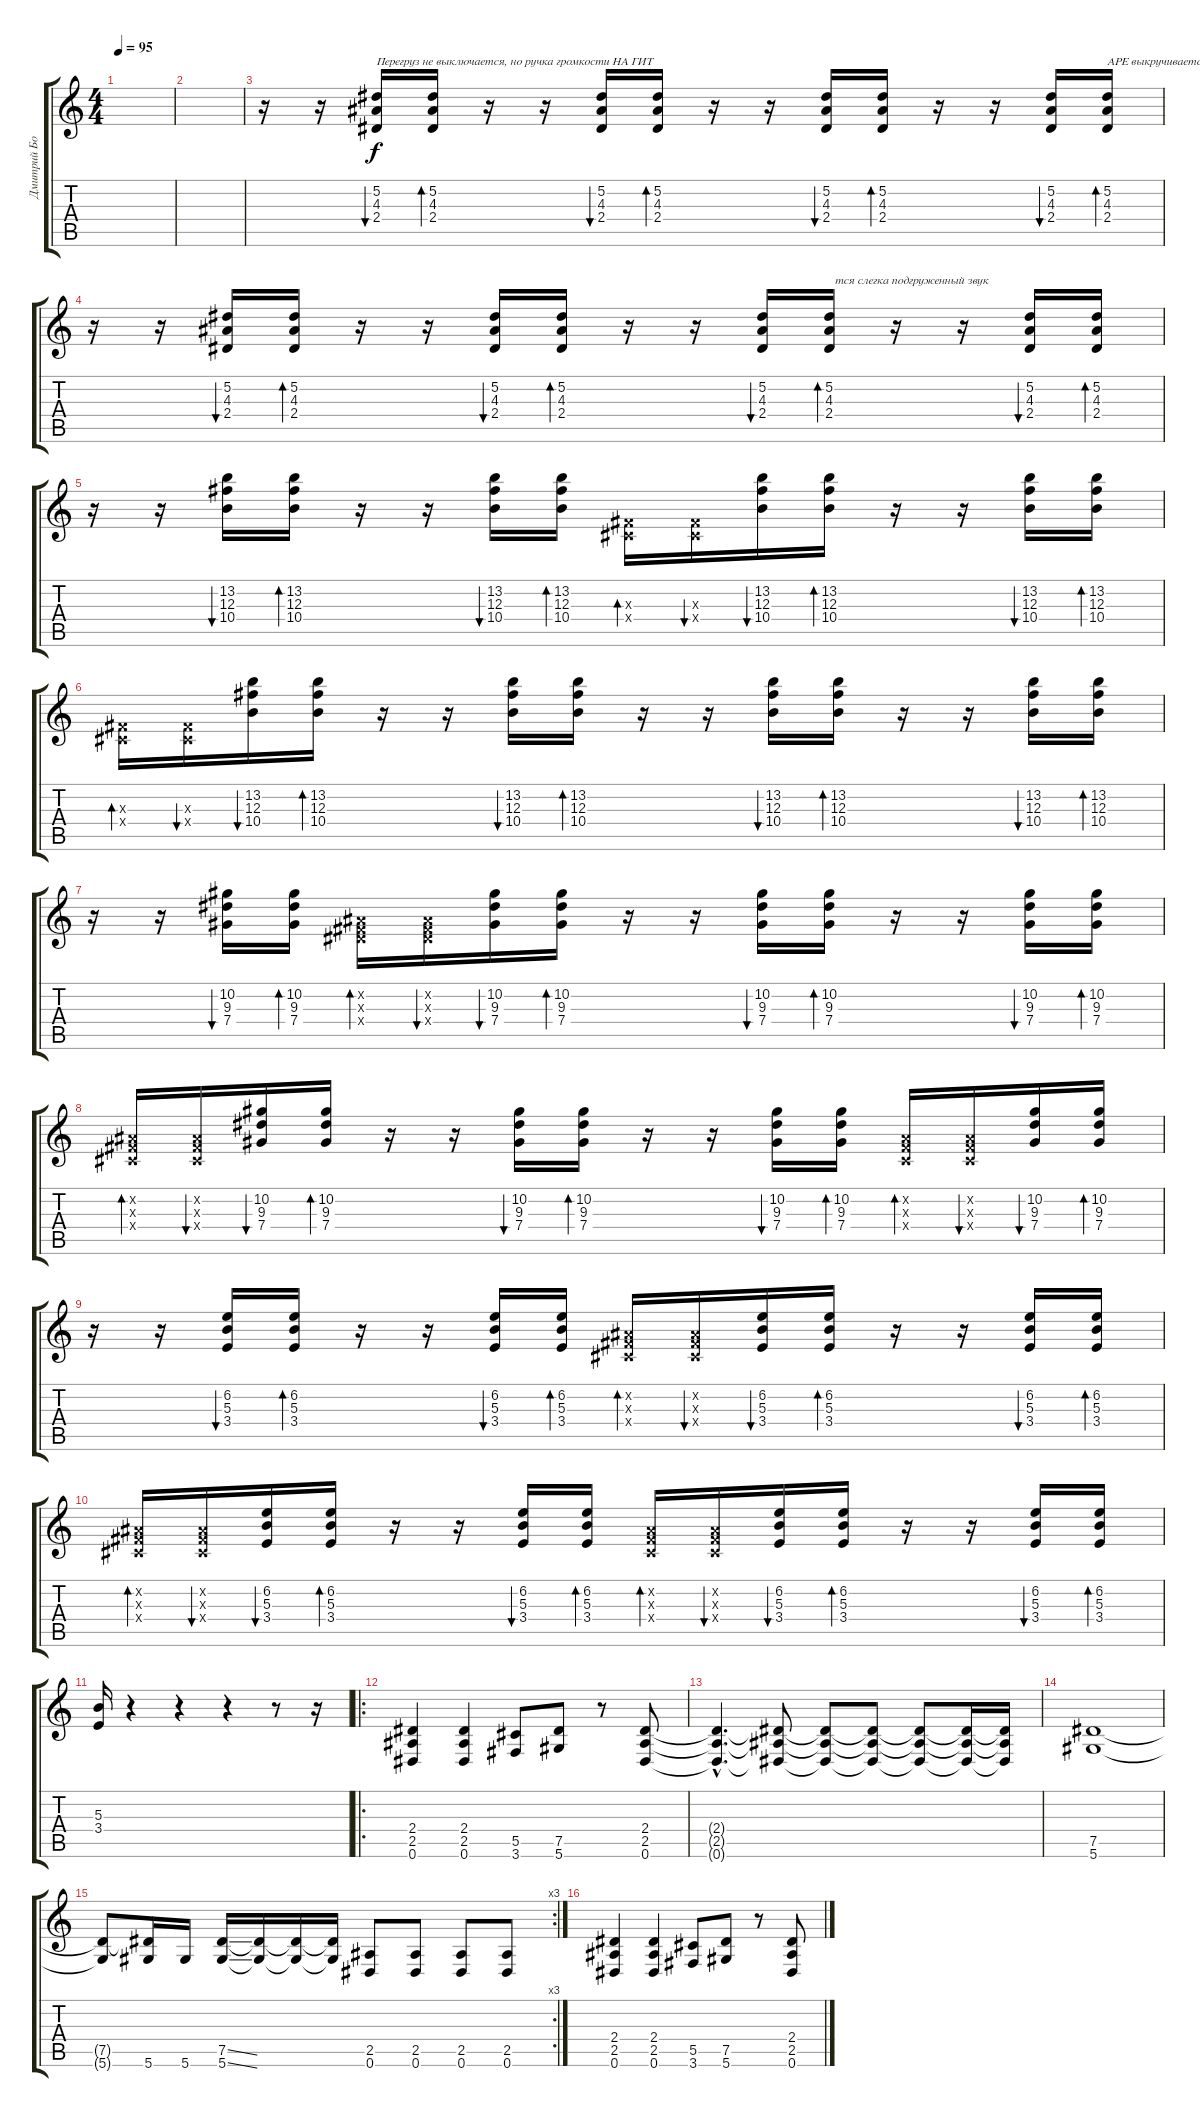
\track ("Дмитрий Борисенков" "Дмитрий Бо") {instrument overdrivenguitar}
\staff {score tabs}
\tuning (Eb4 Bb3 Gb3 Db3 Ab2 Eb2) {hide}
\ts (4 4)
\tempo 95
\clef g2
\ks c
|
|
r.16 r.16 (5.2 4.3 2.4).16{bu 120 txt "Перегруз не выключается, но ручка громкости НА ГИТ" volume 8 instrument electricguitarclean} (5.2 4.3 2.4).16{bd 120} r.16 r.16 (5.2 4.3 2.4).16{bu 120} (5.2 4.3 2.4).16{bd 120} r.16 r.16 (5.2 4.3 2.4).16{bu 120} (5.2 4.3 2.4).16{bd 120} r.16 r.16 (5.2 4.3 2.4).16{bu 120} (5.2 4.3 2.4).16{bd 120 txt "АРЕ выкручивается почти в минимум, так что получае"} |
r.16 r.16 (5.2 4.3 2.4).16{bu 120 volume 9 instrument electricguitarclean} (5.2 4.3 2.4).16{bd 120} r.16 r.16 (5.2 4.3 2.4).16{bu 120} (5.2 4.3 2.4).16{bd 120} r.16 r.16 (5.2 4.3 2.4).16{bu 120} (5.2 4.3 2.4).16{bd 120 txt "  тся слегка подгруженный звук"} r.16 r.16 (5.2 4.3 2.4).16{bu 120} (5.2 4.3 2.4).16{bd 120} |
r.16 r.16 (13.2 12.3 10.4).16{bu 120 volume 9 instrument electricguitarclean} (13.2 12.3 10.4).16{bd 120} r.16 r.16 (13.2 12.3 10.4).16{bu 120} (13.2 12.3 10.4).16{bd 120} (0.3{x} 0.4{x}).16{bd 120} (0.3{x} 0.4{x}).16{bu 120} (13.2 12.3 10.4).16{bu 120} (13.2 12.3 10.4).16{bd 120} r.16 r.16 (13.2 12.3 10.4).16{bu 120} (13.2 12.3 10.4).16{bd 120} |
(0.3{x} 0.4{x}).16{bd 120} (0.3{x} 0.4{x}).16{bu 120} (13.2 12.3 10.4).16{bu 120 volume 6 instrument electricguitarclean} (13.2 12.3 10.4).16{bd 120} r.16 r.16 (13.2 12.3 10.4).16{bu 120} (13.2 12.3 10.4).16{bd 120} r.16 r.16 (13.2 12.3 10.4).16{bu 120} (13.2 12.3 10.4).16{bd 120} r.16 r.16 (13.2 12.3 10.4).16{bu 120} (13.2 12.3 10.4).16{bd 120} |
r.16 r.16 (10.2 9.3 7.4).16{bu 120 instrument electricguitarclean} (10.2 9.3 7.4).16{bd 120} (0.2{x} 0.3{x} 2.4{x}).16{bd 120} (0.2{x} 0.3{x} 2.4{x}).16{bu 120} (10.2 9.3 7.4).16{bu 120} (10.2 9.3 7.4).16{bd 120} r.16 r.16 (10.2 9.3 7.4).16{bu 120} (10.2 9.3 7.4).16{bd 120} r.16 r.16 (10.2 9.3 7.4).16{bu 120} (10.2 9.3 7.4).16{bd 120} |
(0.2{x} 0.3{x} 0.4{x}).16{bd 120} (0.2{x} 0.3{x} 0.4{x}).16{bu 120} (10.2 9.3 7.4).16{bu 120 volume 9 instrument electricguitarclean} (10.2 9.3 7.4).16{bd 120} r.16 r.16 (10.2 9.3 7.4).16{bu 120} (10.2 9.3 7.4).16{bd 120} r.16 r.16 (10.2 9.3 7.4).16{bu 120} (10.2 9.3 7.4).16{bd 120} (0.2{x} 0.3{x} 0.4{x}).16{bd 120} (0.2{x} 0.3{x} 0.4{x}).16{bu 120} (10.2 9.3 7.4).16{bu 120} (10.2 9.3 7.4).16{bd 120} |
r.16 r.16 (6.2 5.3 3.4).16{bu 120 volume 9 instrument electricguitarclean} (6.2 5.3 3.4).16{bd 120} r.16 r.16 (6.2 5.3 3.4).16{bu 120} (6.2 5.3 3.4).16{bd 120} (0.2{x} 0.3{x} 0.4{x}).16{bd 120} (0.2{x} 0.3{x} 0.4{x}).16{bu 120} (6.2 5.3 3.4).16{bu 120} (6.2 5.3 3.4).16{bd 120} r.16 r.16 (6.2 5.3 3.4).16{bu 120} (6.2 5.3 3.4).16{bd 120} |
(0.2{x} 0.3{x} 0.4{x}).16{bd 120} (0.2{x} 0.3{x} 0.4{x}).16{bu 120} (6.2 5.3 3.4).16{bu 120 volume 9 instrument electricguitarclean} (6.2 5.3 3.4).16{bd 120} r.16 r.16 (6.2 5.3 3.4).16{bu 120} (6.2 5.3 3.4).16{bd 120} (0.2{x} 0.3{x} 0.4{x}).16{bd 120} (0.2{x} 0.3{x} 0.4{x}).16{bu 120} (6.2 5.3 3.4).16{bu 120} (6.2 5.3 3.4).16{bd 120} r.16 r.16 (6.2 5.3 3.4).16{bu 120} (6.2 5.3 3.4).16{bd 120} |
(5.3 3.4).16 r.4 r.4 r.4 r.8 r.16 |
\ro
(2.4 2.5 0.6).4{volume 11 instrument overdrivenguitar} (2.4 2.5 0.6).4 (5.5 3.6).8 (7.5 5.6).8 r.8 (2.4 2.5 0.6).8 |
(2.4{hac t} 2.5{hac t} 0.6{hac t}).4{d} (2.4{t} 2.5{t} 0.6{t}).8 (2.4{t} 2.5{t} 0.6{t}).8 (2.4{t} 2.5{t} 0.6{t}).8 (2.4{t} 2.5{t} 0.6{t}).8 (2.4{t} 2.5{t} 0.6{t}).16 (2.4{t} 2.5{t} 0.6{t}).16 |
(7.5 5.6).1 |
\rc 3
(7.5{t} 5.6{t}).8 (7.5{t} 5.6).16 5.6.16 (7.5{ss} 5.6{ss}).16 (7.5{t} 5.6{t}).16 (7.5{t} 5.6{t}).16 (7.5{t} 5.6{t}).16 (2.5 0.6).8 (2.5 0.6).8 (2.5 0.6).8 (2.5 0.6).8 |
(2.4 2.5 0.6).4{volume 11 instrument overdrivenguitar} (2.4 2.5 0.6).4 (5.5 3.6).8 (7.5 5.6).8 r.8 (2.4 2.5 0.6).8
